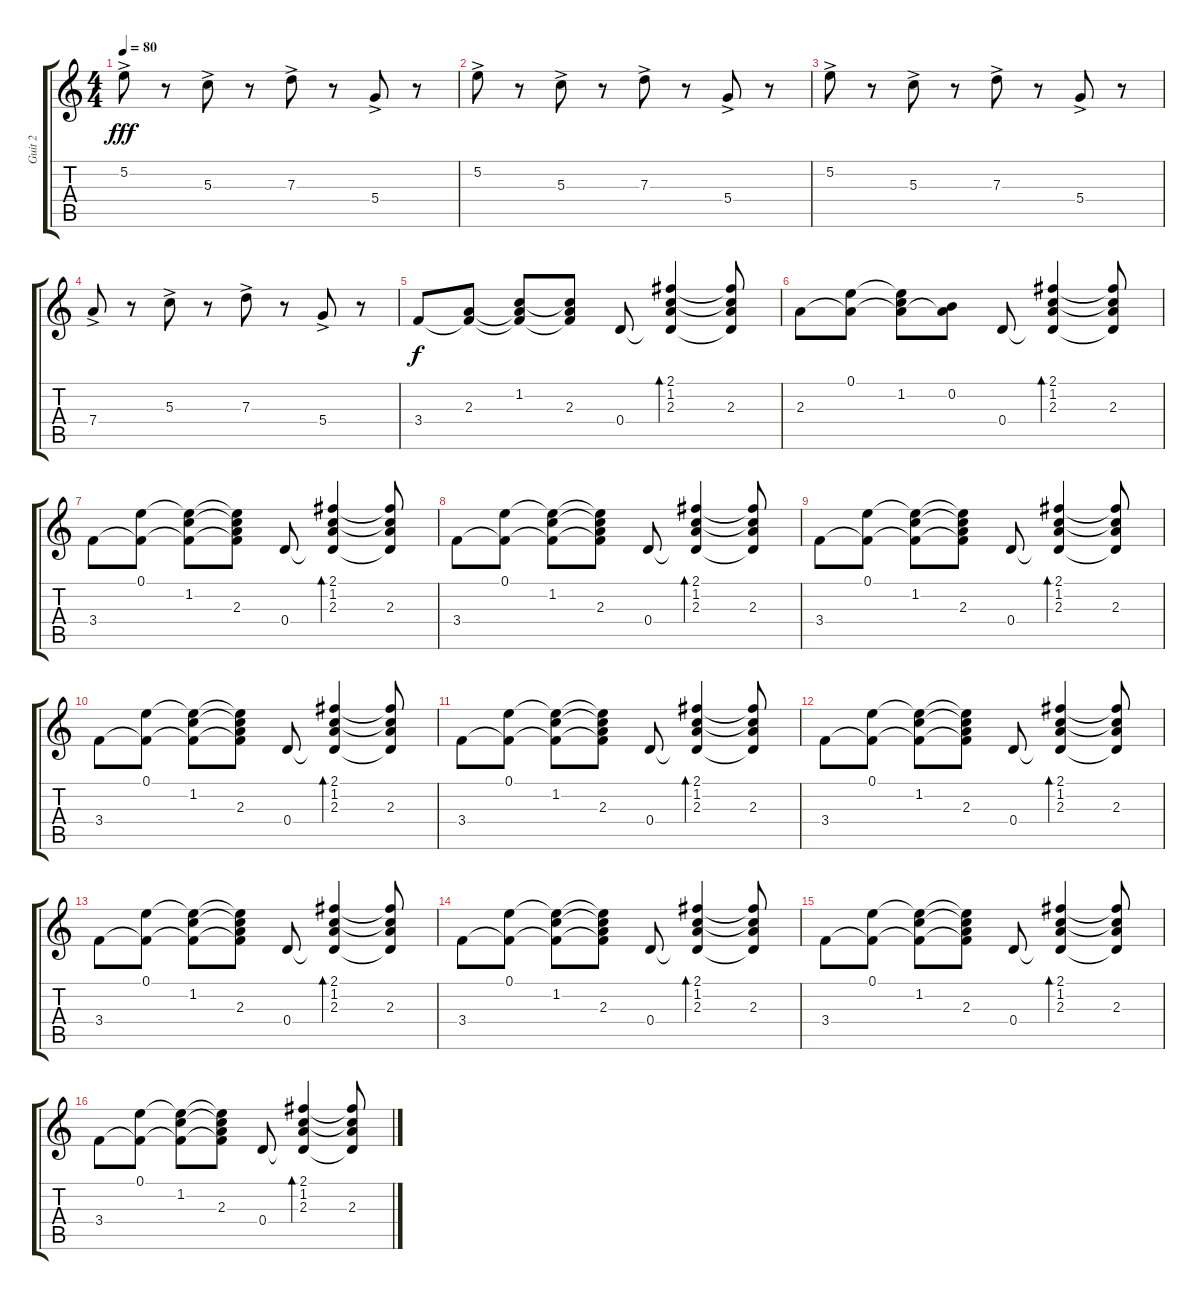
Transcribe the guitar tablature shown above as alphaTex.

\track ("Guit 2" "Guit 2") {instrument electricguitarjazz}
\staff {score tabs}
\tuning (E4 B3 G3 D3 A2 D2) {hide}
\ts (4 4)
\tempo 80
\clef g2
\ks c
5.2{ac}.8{dy fff} r.8 5.3{ac}.8 r.8 7.3{ac}.8 r.8 5.4{ac}.8 r.8 |
5.2{ac}.8 r.8 5.3{ac}.8 r.8 7.3{ac}.8 r.8 5.4{ac}.8 r.8 |
5.2{ac}.8 r.8 5.3{ac}.8 r.8 7.3{ac}.8 r.8 5.4{ac}.8 r.8 |
7.4{ac}.8 r.8 5.3{ac}.8 r.8 7.3{ac}.8 r.8 5.4{ac}.8 r.8 |
\section ("" "")
3.4.8{dy f} (2.3 3.4{t}).8 (1.2 2.3{t} 3.4{t}).8 (1.2{t} 2.3 3.4{t}).8 0.4.8 (2.1 1.2 2.3 0.4{t}).4{bd 30} (2.1{t} 1.2{t} 2.3 0.4{t}).8 |
2.3.8 (0.1 2.3{t}).8 (0.1{t} 1.2 2.3{t}).8 (0.2 2.3{t}).8 0.4.8 (2.1 1.2 2.3 0.4{t}).4{bd 30} (2.1{t} 1.2{t} 2.3 0.4{t}).8 |
3.4.8 (0.1 3.4{t}).8 (0.1{t} 1.2 3.4{t}).8 (0.1{t} 1.2{t} 2.3 3.4{t}).8 0.4.8 (2.1 1.2 2.3 0.4{t}).4{bd 30} (2.1{t} 1.2{t} 2.3 0.4{t}).8 |
3.4.8 (0.1 3.4{t}).8 (0.1{t} 1.2 3.4{t}).8 (0.1{t} 1.2{t} 2.3 3.4{t}).8 0.4.8 (2.1 1.2 2.3 0.4{t}).4{bd 30} (2.1{t} 1.2{t} 2.3 0.4{t}).8 |
3.4.8 (0.1 3.4{t}).8 (0.1{t} 1.2 3.4{t}).8 (0.1{t} 1.2{t} 2.3 3.4{t}).8 0.4.8 (2.1 1.2 2.3 0.4{t}).4{bd 30} (2.1{t} 1.2{t} 2.3 0.4{t}).8 |
3.4.8 (0.1 3.4{t}).8 (0.1{t} 1.2 3.4{t}).8 (0.1{t} 1.2{t} 2.3 3.4{t}).8 0.4.8 (2.1 1.2 2.3 0.4{t}).4{bd 30} (2.1{t} 1.2{t} 2.3 0.4{t}).8 |
3.4.8 (0.1 3.4{t}).8 (0.1{t} 1.2 3.4{t}).8 (0.1{t} 1.2{t} 2.3 3.4{t}).8 0.4.8 (2.1 1.2 2.3 0.4{t}).4{bd 30} (2.1{t} 1.2{t} 2.3 0.4{t}).8 |
3.4.8 (0.1 3.4{t}).8 (0.1{t} 1.2 3.4{t}).8 (0.1{t} 1.2{t} 2.3 3.4{t}).8 0.4.8 (2.1 1.2 2.3 0.4{t}).4{bd 30} (2.1{t} 1.2{t} 2.3 0.4{t}).8 |
3.4.8 (0.1 3.4{t}).8 (0.1{t} 1.2 3.4{t}).8 (0.1{t} 1.2{t} 2.3 3.4{t}).8 0.4.8 (2.1 1.2 2.3 0.4{t}).4{bd 30} (2.1{t} 1.2{t} 2.3 0.4{t}).8 |
3.4.8 (0.1 3.4{t}).8 (0.1{t} 1.2 3.4{t}).8 (0.1{t} 1.2{t} 2.3 3.4{t}).8 0.4.8 (2.1 1.2 2.3 0.4{t}).4{bd 30} (2.1{t} 1.2{t} 2.3 0.4{t}).8 |
3.4.8 (0.1 3.4{t}).8 (0.1{t} 1.2 3.4{t}).8 (0.1{t} 1.2{t} 2.3 3.4{t}).8 0.4.8 (2.1 1.2 2.3 0.4{t}).4{bd 30} (2.1{t} 1.2{t} 2.3 0.4{t}).8 |
3.4.8 (0.1 3.4{t}).8 (0.1{t} 1.2 3.4{t}).8 (0.1{t} 1.2{t} 2.3 3.4{t}).8 0.4.8 (2.1 1.2 2.3 0.4{t}).4{bd 30} (2.1{t} 1.2{t} 2.3 0.4{t}).8
